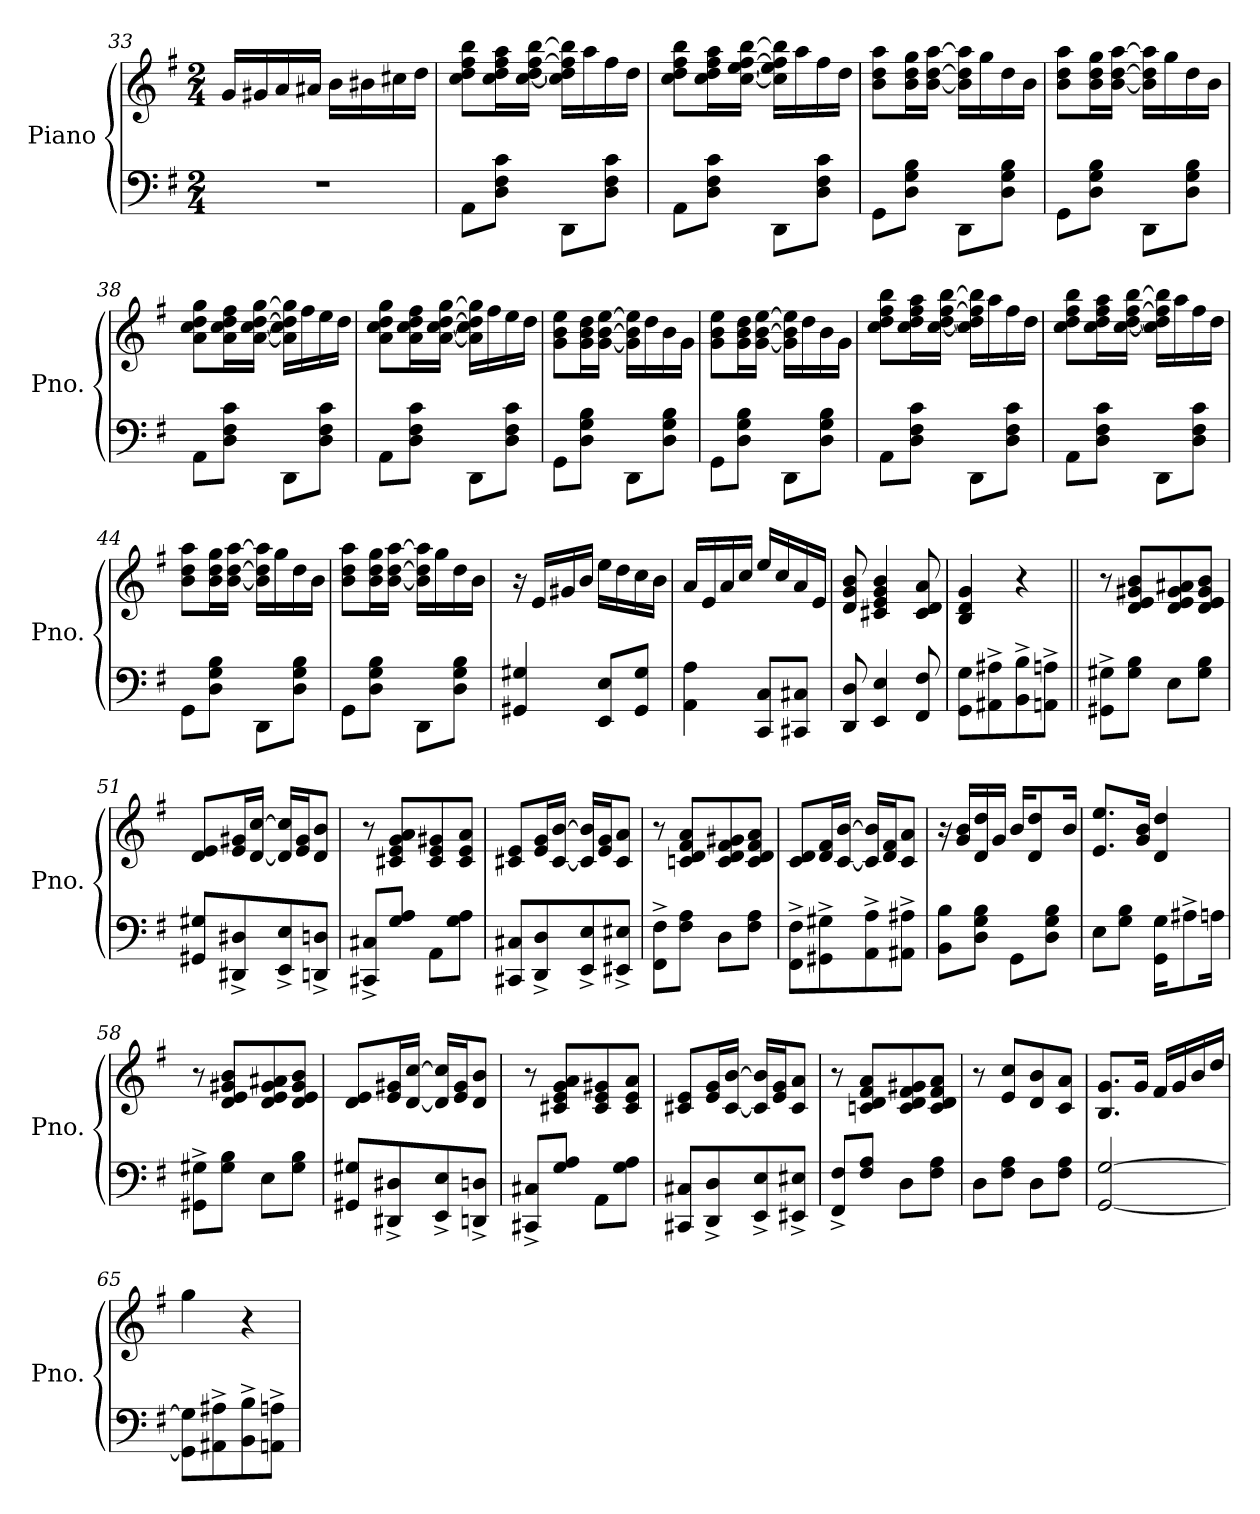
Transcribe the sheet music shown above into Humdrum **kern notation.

**kern	**kern
*part1	*part1
*staff2	*staff1
*I"Piano	*
*I'Pno.	*
!!LO:LB:g=z
*clefF4	*clefG2
*k[f#]	*k[f#]
*M2/4	*M2/4
=33	=33
2r	16g/LL
.	16g#X/
.	16a/
.	16a#X/JJ
.	16b\LL
.	16b#X\
.	16cc#X\
.	16dd\JJ
=34	=34
8AA\L	8cc\ 8dd\ 8ff#\ 8bb\L
8D\ 8F#\ 8c\J	16cc\ 16dd\ 16ff#\ 16aa\L
.	[16cc\ [16dd\ [16ff#\ [16bb\JJ
8DD\L	16cc\] 16dd\] 16ff#\] 16bb\]LL
.	16aa\
8D\ 8F#\ 8c\J	16ff#\
.	16dd\JJ
=35	=35
8AA\L	8cc\ 8dd\ 8ff#\ 8bb\L
8D\ 8F#\ 8c\J	16cc\ 16dd\ 16ff#\ 16aa\L
.	[16cc\ [16ee\ [16ff#\ [16bb\JJ
8DD\L	16cc\] 16ee\] 16ff#\] 16bb\]LL
.	16aa\
8D\ 8F#\ 8c\J	16ff#\
.	16dd\JJ
=36	=36
8GG\L	8b\ 8dd\ 8aa\L
8D\ 8G\ 8B\J	16b\ 16dd\ 16gg\L
.	[16b\ [16dd\ [16aa\JJ
8DD\L	16b\] 16dd\] 16aa\]LL
.	16gg\
8D\ 8G\ 8B\J	16dd\
.	16b\JJ
!!LO:LB:g=z
=37	=37
8GG\L	8b\ 8dd\ 8aa\L
8D\ 8G\ 8B\J	16b\ 16dd\ 16gg\L
.	[16b\ [16dd\ [16aa\JJ
8DD\L	16b\] 16dd\] 16aa\]LL
.	16gg\
8D\ 8G\ 8B\J	16dd\
.	16b\JJ
=38	=38
8AA\L	8a\ 8cc\ 8dd\ 8gg\L
8D\ 8F#\ 8c\J	16a\ 16cc\ 16dd\ 16ff#\L
.	[16a\ [16cc\ [16dd\ [16gg\JJ
8DD\L	16a\] 16cc\] 16dd\] 16gg\]LL
.	16ff#\
8D\ 8F#\ 8c\J	16ee\
.	16dd\JJ
=39	=39
8AA\L	8a\ 8cc\ 8dd\ 8gg\L
8D\ 8F#\ 8c\J	16a\ 16cc\ 16dd\ 16ff#\L
.	[16a\ [16cc\ [16dd\ [16gg\JJ
8DD\L	16a\] 16cc\] 16dd\] 16gg\]LL
.	16ff#\
8D\ 8F#\ 8c\J	16ee\
.	16dd\JJ
=40	=40
8GG\L	8g\ 8b\ 8ee\L
8D\ 8G\ 8B\J	16g\ 16b\ 16dd\L
.	[16g\ [16b\ [16ee\JJ
8DD\L	16g\] 16b\] 16ee\]LL
.	16dd\
8D\ 8G\ 8B\J	16b\
.	16g\JJ
!!LO:LB:g=z
=41	=41
8GG\L	8g\ 8b\ 8ee\L
8D\ 8G\ 8B\J	16g\ 16b\ 16dd\L
.	[16g\ [16b\ [16ee\JJ
8DD\L	16g\] 16b\] 16ee\]LL
.	16dd\
8D\ 8G\ 8B\J	16b\
.	16g\JJ
=42	=42
8AA\L	8cc\ 8dd\ 8ff#\ 8bb\L
8D\ 8F#\ 8c\J	16cc\ 16dd\ 16ff#\ 16aa\L
.	[16cc\ [16dd\ [16ff#\ [16bb\JJ
8DD\L	16cc\] 16dd\] 16ff#\] 16bb\]LL
.	16aa\
8D\ 8F#\ 8c\J	16ff#\
.	16dd\JJ
=43	=43
8AA\L	8cc\ 8dd\ 8ff#\ 8bb\L
8D\ 8F#\ 8c\J	16cc\ 16dd\ 16ff#\ 16aa\L
.	[16cc\ [16dd\ [16ff#\ [16bb\JJ
8DD\L	16cc\] 16dd\] 16ff#\] 16bb\]LL
.	16aa\
8D\ 8F#\ 8c\J	16ff#\
.	16dd\JJ
=44	=44
8GG\L	8b\ 8dd\ 8aa\L
8D\ 8G\ 8B\J	16b\ 16dd\ 16gg\L
.	[16b\ [16dd\ [16aa\JJ
8DD\L	16b\] 16dd\] 16aa\]LL
.	16gg\
8D\ 8G\ 8B\J	16dd\
.	16b\JJ
!!LO:LB:g=z
=45	=45
8GG\L	8b\ 8dd\ 8aa\L
8D\ 8G\ 8B\J	16b\ 16dd\ 16gg\L
.	[16b\ [16dd\ [16aa\JJ
8DD\L	16b\] 16dd\] 16aa\]LL
.	16gg\
8D\ 8G\ 8B\J	16dd\
.	16b\JJ
=46	=46
4GG#X/ 4G#X/	16r
.	16e/LL
.	16g#X/
.	16b/JJ
8EE/ 8E/L	16ee\LL
.	16dd\
8GG#/ 8G#/J	16cc\
.	16b\JJ
=47	=47
4AA\ 4A\	16a/LL
.	16e/
.	16a/
.	16cc/JJ
8CC/ 8C/L	16ee/LL
.	16cc/
8CC#X/ 8C#X/J	16a/
.	16e/JJ
=48	=48
8DD/ 8D/	8d/ 8g/ 8b/
4EE/ 4E/	4c#X/ 4e/ 4g/ 4b/
8FF#/ 8F#/	8c#/ 8d/ 8a/
=49	=49
8GG\ 8G\L	4B/ 4d/ 4g/
8AA#X\^ 8A#X\^	.
8BB\^ 8B\^	4r
8AAn\^ 8An\^J	.
!!LO:PB:g=z
=50||	=50||
8GG#X\^ 8G#X\^L	8r
8G#\ 8B\J	8d/ 8e/ 8g#X/ 8b/L
8E\L	8d/ 8e/ 8g#/ 8a#X/
8G#\ 8B\J	8d/ 8e/ 8g#/ 8b/J
=51	=51
8GG#X/ 8G#X/L	8d/ 8e/L
8DD#X/^ 8D#X/^	16e/ 16g#X/L
.	[16d/ [16cc/JJ
8EE/^ 8E/^	16d/] 16cc/]LL
.	16e/ 16g#/J
8DDn/^ 8Dn/^J	8d/ 8b/J
=52	=52
8CC#X/^ 8C#X/^L	8r
8G/ 8A/J	8c#X/ 8e/ 8g/ 8a/L
8AA\L	8c#/ 8e/ 8g#X/
8G\ 8A\J	8c#/ 8e/ 8a/J
=53	=53
8CC#X/ 8C#X/L	8c#X/ 8e/L
8DD/^ 8D/^	16e/ 16g/L
.	[16c#/ [16b/JJ
8EE/^ 8E/^	16c#/] 16b/]LL
.	16e/ 16g/J
8EE#X/^ 8E#X/^J	8c#/ 8a/J
!!LO:LB:g=z
=54	=54
8FF#\^ 8F#\^L	8r
8F#\ 8A\J	8cn/ 8d/ 8f#/ 8a/L
8D\L	8c/ 8d/ 8f#/ 8g#X/
8F#\ 8A\J	8c/ 8d/ 8f#/ 8a/J
=55	=55
8FF#\^ 8F#\^L	8c/ 8d/L
8GG#X\^ 8G#X\^	16d/ 16f#/L
.	[16c/ [16b/JJ
8AA\^ 8A\^	16c/] 16b/]LL
.	16d/ 16f#/J
8AA#X\^ 8A#X\^J	8c/ 8a/J
=56	=56
8BB\ 8B\L	16r
.	16g/ 16b/LL
8D\ 8G\ 8B\J	16d/ 16dd/
.	16g/JJ
8GG\L	16b/KL
.	8d/ 8dd/
8D\ 8G\ 8B\J	.
.	16b/Jk
=57	=57
8E\L	8.e/ 8.ee/L
8G\ 8B\J	.
.	16g/ 16b/Jk
16GG\ 16G\KL	4d/ 4dd/
8A#X^\	.
16An\Jk	.
!!LO:LB:g=z
=58	=58
8GG#X\^ 8G#X\^L	8r
8G#\ 8B\J	8d/ 8e/ 8g#X/ 8b/L
8E\L	8d/ 8e/ 8g#/ 8a#X/
8G#\ 8B\J	8d/ 8e/ 8g#/ 8b/J
=59	=59
8GG#X/ 8G#X/L	8d/ 8e/L
8DD#X/^ 8D#X/^	16e/ 16g#X/L
.	[16d/ [16cc/JJ
8EE/^ 8E/^	16d/] 16cc/]LL
.	16e/ 16g#/J
8DDn/^ 8Dn/^J	8d/ 8b/J
=60	=60
8CC#X/^ 8C#X/^L	8r
8G/ 8A/J	8c#X/ 8e/ 8g/ 8a/L
8AA\L	8c#/ 8e/ 8g#X/
8G\ 8A\J	8c#/ 8e/ 8a/J
=61	=61
8CC#X/ 8C#X/L	8c#X/ 8e/L
8DD/^ 8D/^	16e/ 16g/L
.	[16c#/ [16b/JJ
8EE/^ 8E/^	16c#/] 16b/]LL
.	16e/ 16g/J
8EE#X/^ 8E#X/^J	8c#/ 8a/J
!!LO:LB:g=z
=62	=62
8FF#/^ 8F#/^L	8r
8F#/ 8A/J	8cn/ 8d/ 8f#/ 8a/L
8D\L	8c/ 8d/ 8f#/ 8g#X/
8F#\ 8A\J	8c/ 8d/ 8f#/ 8a/J
=63	=63
8D\L	8r
8F#\ 8A\J	8e/ 8cc/L
8D\L	8d/ 8b/
8F#\ 8A\J	8c/ 8a/J
=64	=64
[2GG/ [2G/	8.B/ 8.g/L
.	16g/Jk
.	16f#/LL
.	16g/
.	16b/
.	16dd/JJ
=65	=65
8GG\] 8G\]L	4gg\
8AA#X\^ 8A#X\^	.
8BB\^ 8B\^	4r
8AAn\^ 8An\^J	.
=	=
*-	*-
